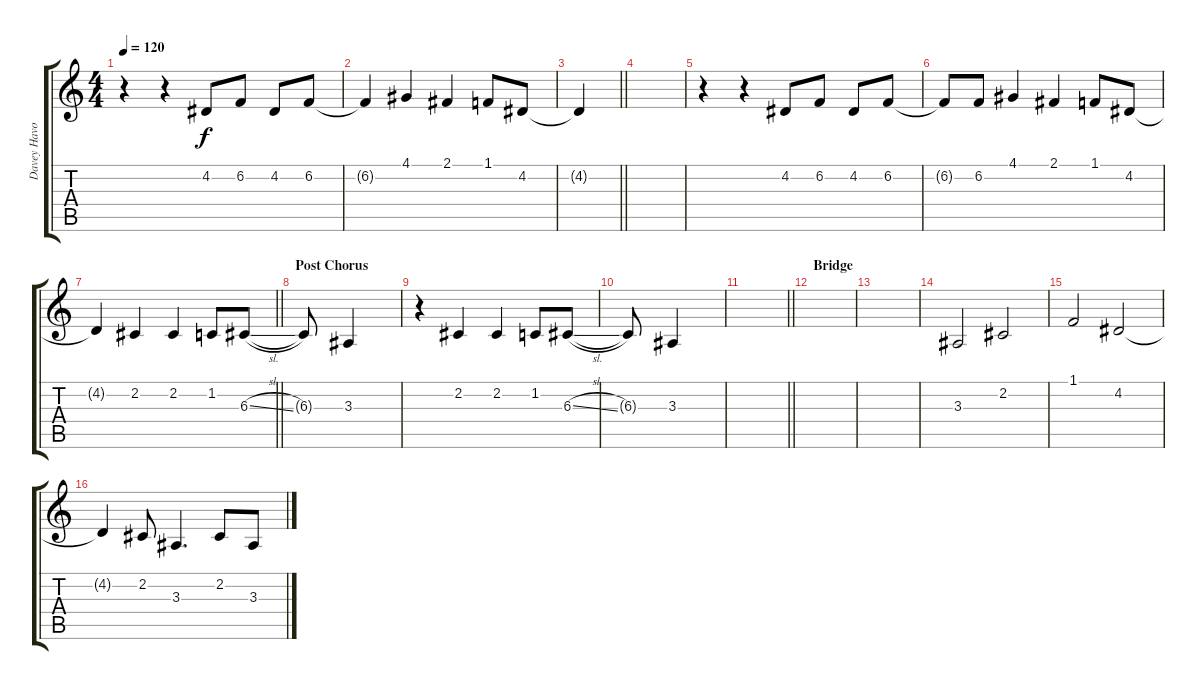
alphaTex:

\track ("Davey Havok (Vocals)" "Davey Havo") {instrument clarinet}
\staff {score tabs}
\tuning (E4 B3 G3 D3 A2 E2) {hide}
\ts (4 4)
\tempo 120
\clef g2
\ks c
r.4{dy f} r.4 4.2.8 6.2.8 4.2.8 6.2.8 |
6.2{t}.4 4.1.4 2.1.4 1.1.8 4.2.8 |
\barLineRight lightlight
4.2{t}.4 |
|
r.4 r.4 4.2.8 6.2.8 4.2.8 6.2.8 |
6.2{t}.8 6.2.8 4.1.4 2.1.4 1.1.8 4.2.8 |
\barLineRight lightlight
4.2{t}.4 2.2.4 2.2.4 1.2.8 6.3{sl}.8 |
\section ("" "Post Chorus")
6.3{t}.8 3.3.4 |
r.4 2.2.4 2.2.4 1.2.8 6.3{sl}.8 |
6.3{t}.8 3.3.4 |
\barLineRight lightlight
|
\section ("" "Bridge")
|
|
3.3.2 2.2.2 |
1.1.2 4.2.2 |
4.2{t}.4 2.2.8 3.3.4{d} 2.2.8 3.3.8
